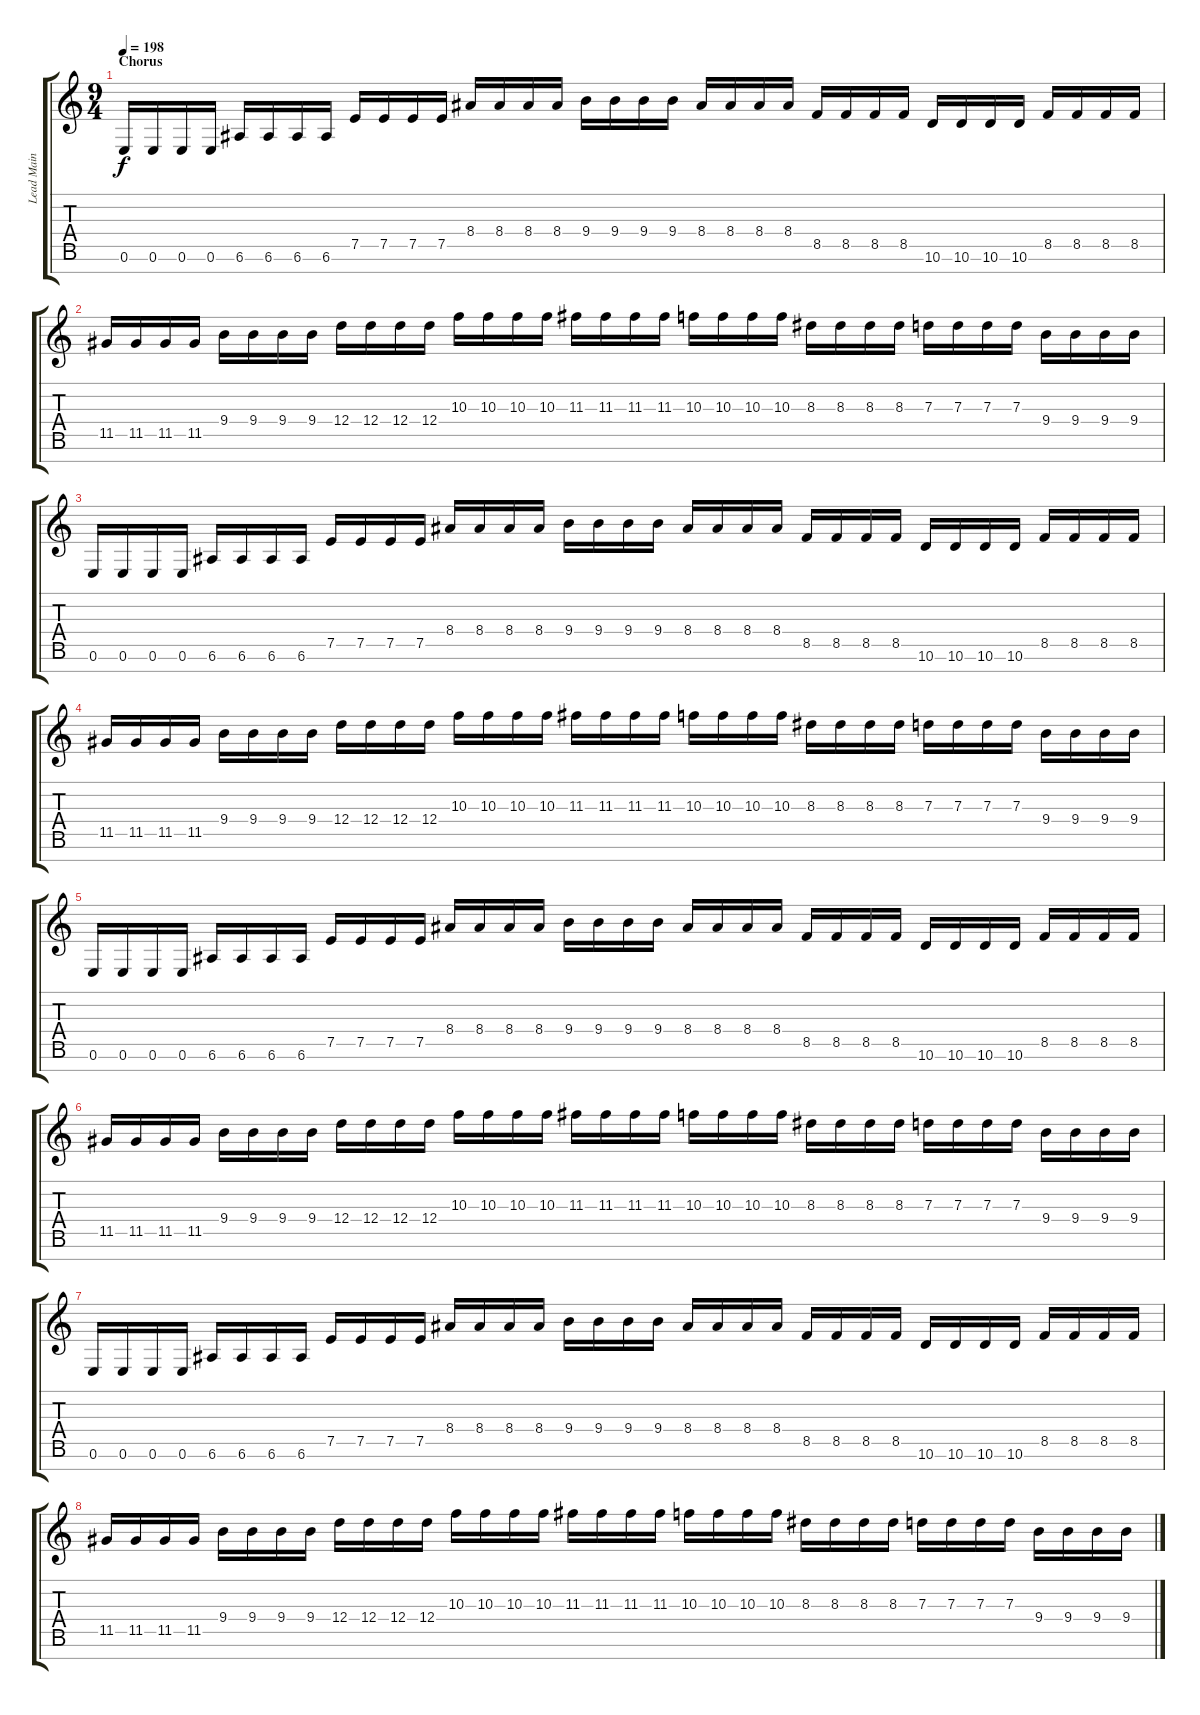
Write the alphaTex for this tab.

\track ("Lead Main" "Lead Main") {instrument distortionguitar}
\staff {score tabs}
\tuning (E4 B3 G3 D3 A2 E2 B1) {hide}
\ts (9 4)
\section ("" "Chorus")
\tempo 198
\clef g2
\ks c
0.6.16{dy f} 0.6.16 0.6.16 0.6.16 6.6.16 6.6.16 6.6.16 6.6.16 7.5.16 7.5.16 7.5.16 7.5.16 8.4.16 8.4.16 8.4.16 8.4.16 9.4.16 9.4.16 9.4.16 9.4.16 8.4.16 8.4.16 8.4.16 8.4.16 8.5.16 8.5.16 8.5.16 8.5.16 10.6.16 10.6.16 10.6.16 10.6.16 8.5.16 8.5.16 8.5.16 8.5.16 |
11.5.16 11.5.16 11.5.16 11.5.16 9.4.16 9.4.16 9.4.16 9.4.16 12.4.16 12.4.16 12.4.16 12.4.16 10.3.16 10.3.16 10.3.16 10.3.16 11.3.16 11.3.16 11.3.16 11.3.16 10.3.16 10.3.16 10.3.16 10.3.16 8.3.16 8.3.16 8.3.16 8.3.16 7.3.16 7.3.16 7.3.16 7.3.16 9.4.16 9.4.16 9.4.16 9.4.16 |
0.6.16 0.6.16 0.6.16 0.6.16 6.6.16 6.6.16 6.6.16 6.6.16 7.5.16 7.5.16 7.5.16 7.5.16 8.4.16 8.4.16 8.4.16 8.4.16 9.4.16 9.4.16 9.4.16 9.4.16 8.4.16 8.4.16 8.4.16 8.4.16 8.5.16 8.5.16 8.5.16 8.5.16 10.6.16 10.6.16 10.6.16 10.6.16 8.5.16 8.5.16 8.5.16 8.5.16 |
11.5.16 11.5.16 11.5.16 11.5.16 9.4.16 9.4.16 9.4.16 9.4.16 12.4.16 12.4.16 12.4.16 12.4.16 10.3.16 10.3.16 10.3.16 10.3.16 11.3.16 11.3.16 11.3.16 11.3.16 10.3.16 10.3.16 10.3.16 10.3.16 8.3.16 8.3.16 8.3.16 8.3.16 7.3.16 7.3.16 7.3.16 7.3.16 9.4.16 9.4.16 9.4.16 9.4.16 |
0.6.16 0.6.16 0.6.16 0.6.16 6.6.16 6.6.16 6.6.16 6.6.16 7.5.16 7.5.16 7.5.16 7.5.16 8.4.16 8.4.16 8.4.16 8.4.16 9.4.16 9.4.16 9.4.16 9.4.16 8.4.16 8.4.16 8.4.16 8.4.16 8.5.16 8.5.16 8.5.16 8.5.16 10.6.16 10.6.16 10.6.16 10.6.16 8.5.16 8.5.16 8.5.16 8.5.16 |
11.5.16 11.5.16 11.5.16 11.5.16 9.4.16 9.4.16 9.4.16 9.4.16 12.4.16 12.4.16 12.4.16 12.4.16 10.3.16 10.3.16 10.3.16 10.3.16 11.3.16 11.3.16 11.3.16 11.3.16 10.3.16 10.3.16 10.3.16 10.3.16 8.3.16 8.3.16 8.3.16 8.3.16 7.3.16 7.3.16 7.3.16 7.3.16 9.4.16 9.4.16 9.4.16 9.4.16 |
0.6.16 0.6.16 0.6.16 0.6.16 6.6.16 6.6.16 6.6.16 6.6.16 7.5.16 7.5.16 7.5.16 7.5.16 8.4.16 8.4.16 8.4.16 8.4.16 9.4.16 9.4.16 9.4.16 9.4.16 8.4.16 8.4.16 8.4.16 8.4.16 8.5.16 8.5.16 8.5.16 8.5.16 10.6.16 10.6.16 10.6.16 10.6.16 8.5.16 8.5.16 8.5.16 8.5.16 |
11.5.16 11.5.16 11.5.16 11.5.16 9.4.16 9.4.16 9.4.16 9.4.16 12.4.16 12.4.16 12.4.16 12.4.16 10.3.16 10.3.16 10.3.16 10.3.16 11.3.16 11.3.16 11.3.16 11.3.16 10.3.16 10.3.16 10.3.16 10.3.16 8.3.16 8.3.16 8.3.16 8.3.16 7.3.16 7.3.16 7.3.16 7.3.16 9.4.16 9.4.16 9.4.16 9.4.16
